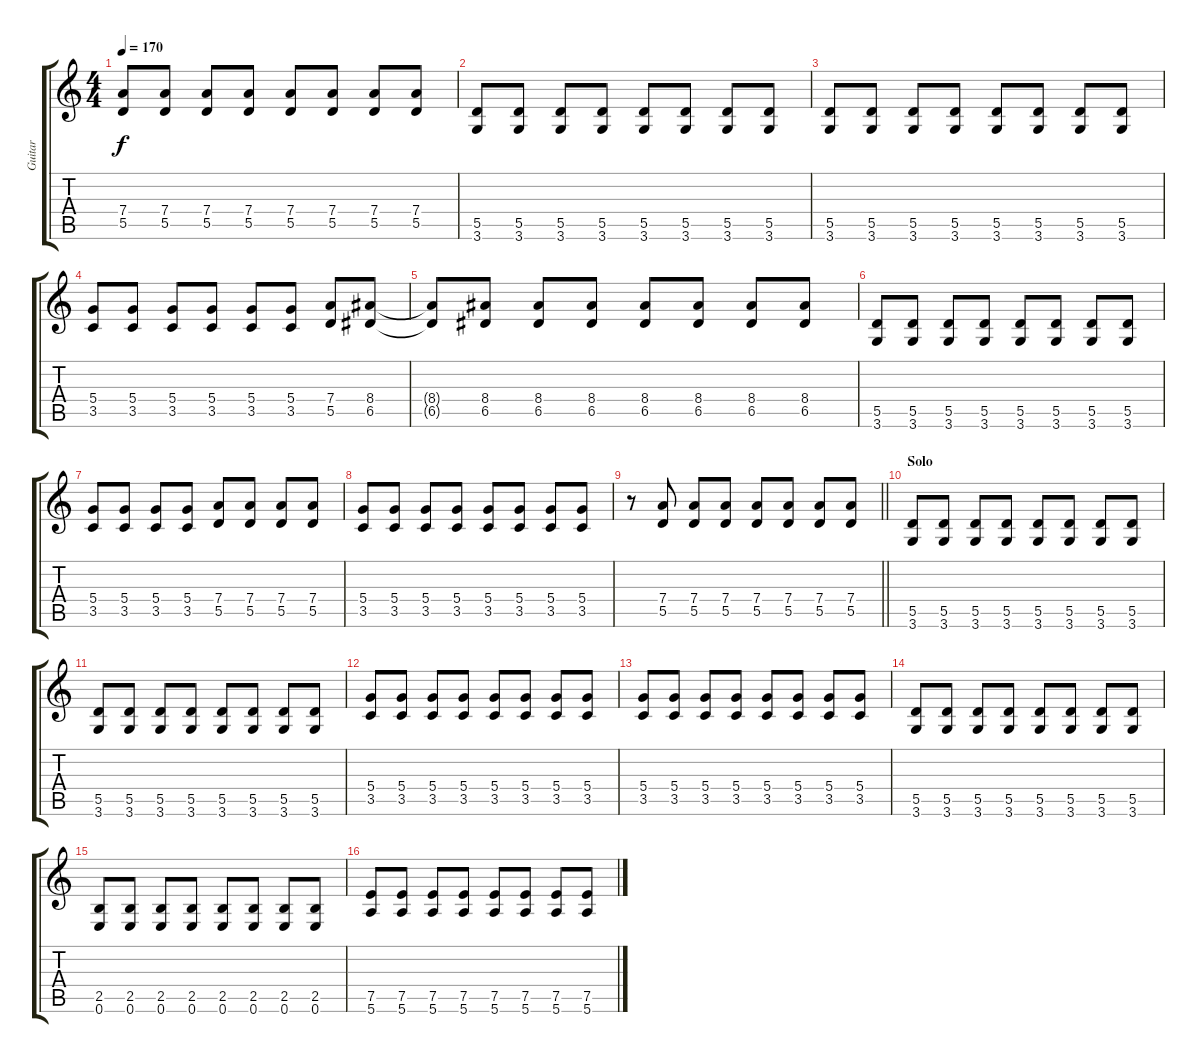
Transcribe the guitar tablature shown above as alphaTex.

\track ("Guitar" "Guitar") {instrument overdrivenguitar}
\staff {score tabs}
\tuning (E4 B3 G3 D3 A2 E2) {hide}
\ts (4 4)
\tempo 170
\clef g2
\ks c
(7.4 5.5).8{dy f} (7.4 5.5).8 (7.4 5.5).8 (7.4 5.5).8 (7.4 5.5).8 (7.4 5.5).8 (7.4 5.5).8 (7.4 5.5).8 |
(5.5 3.6).8 (5.5 3.6).8 (5.5 3.6).8 (5.5 3.6).8 (5.5 3.6).8 (5.5 3.6).8 (5.5 3.6).8 (5.5 3.6).8 |
(5.5 3.6).8 (5.5 3.6).8 (5.5 3.6).8 (5.5 3.6).8 (5.5 3.6).8 (5.5 3.6).8 (5.5 3.6).8 (5.5 3.6).8 |
(5.4 3.5).8 (5.4 3.5).8 (5.4 3.5).8 (5.4 3.5).8 (5.4 3.5).8 (5.4 3.5).8 (7.4 5.5).8 (8.4 6.5).8 |
(8.4{t} 6.5{t}).8 (8.4 6.5).8 (8.4 6.5).8 (8.4 6.5).8 (8.4 6.5).8 (8.4 6.5).8 (8.4 6.5).8 (8.4 6.5).8 |
(5.5 3.6).8 (5.5 3.6).8 (5.5 3.6).8 (5.5 3.6).8 (5.5 3.6).8 (5.5 3.6).8 (5.5 3.6).8 (5.5 3.6).8 |
(5.4 3.5).8 (5.4 3.5).8 (5.4 3.5).8 (5.4 3.5).8 (7.4 5.5).8 (7.4 5.5).8 (7.4 5.5).8 (7.4 5.5).8 |
(5.4 3.5).8 (5.4 3.5).8 (5.4 3.5).8 (5.4 3.5).8 (5.4 3.5).8 (5.4 3.5).8 (5.4 3.5).8 (5.4 3.5).8 |
\barLineRight lightlight
r.8 (7.4 5.5).8 (7.4 5.5).8 (7.4 5.5).8 (7.4 5.5).8 (7.4 5.5).8 (7.4 5.5).8 (7.4 5.5).8 |
\section ("" "Solo")
(5.5 3.6).8 (5.5 3.6).8 (5.5 3.6).8 (5.5 3.6).8 (5.5 3.6).8 (5.5 3.6).8 (5.5 3.6).8 (5.5 3.6).8 |
(5.5 3.6).8 (5.5 3.6).8 (5.5 3.6).8 (5.5 3.6).8 (5.5 3.6).8 (5.5 3.6).8 (5.5 3.6).8 (5.5 3.6).8 |
(5.4 3.5).8 (5.4 3.5).8 (5.4 3.5).8 (5.4 3.5).8 (5.4 3.5).8 (5.4 3.5).8 (5.4 3.5).8 (5.4 3.5).8 |
(5.4 3.5).8 (5.4 3.5).8 (5.4 3.5).8 (5.4 3.5).8 (5.4 3.5).8 (5.4 3.5).8 (5.4 3.5).8 (5.4 3.5).8 |
(5.5 3.6).8 (5.5 3.6).8 (5.5 3.6).8 (5.5 3.6).8 (5.5 3.6).8 (5.5 3.6).8 (5.5 3.6).8 (5.5 3.6).8 |
(2.5 0.6).8 (2.5 0.6).8 (2.5 0.6).8 (2.5 0.6).8 (2.5 0.6).8 (2.5 0.6).8 (2.5 0.6).8 (2.5 0.6).8 |
(7.5 5.6).8 (7.5 5.6).8 (7.5 5.6).8 (7.5 5.6).8 (7.5 5.6).8 (7.5 5.6).8 (7.5 5.6).8 (7.5 5.6).8
